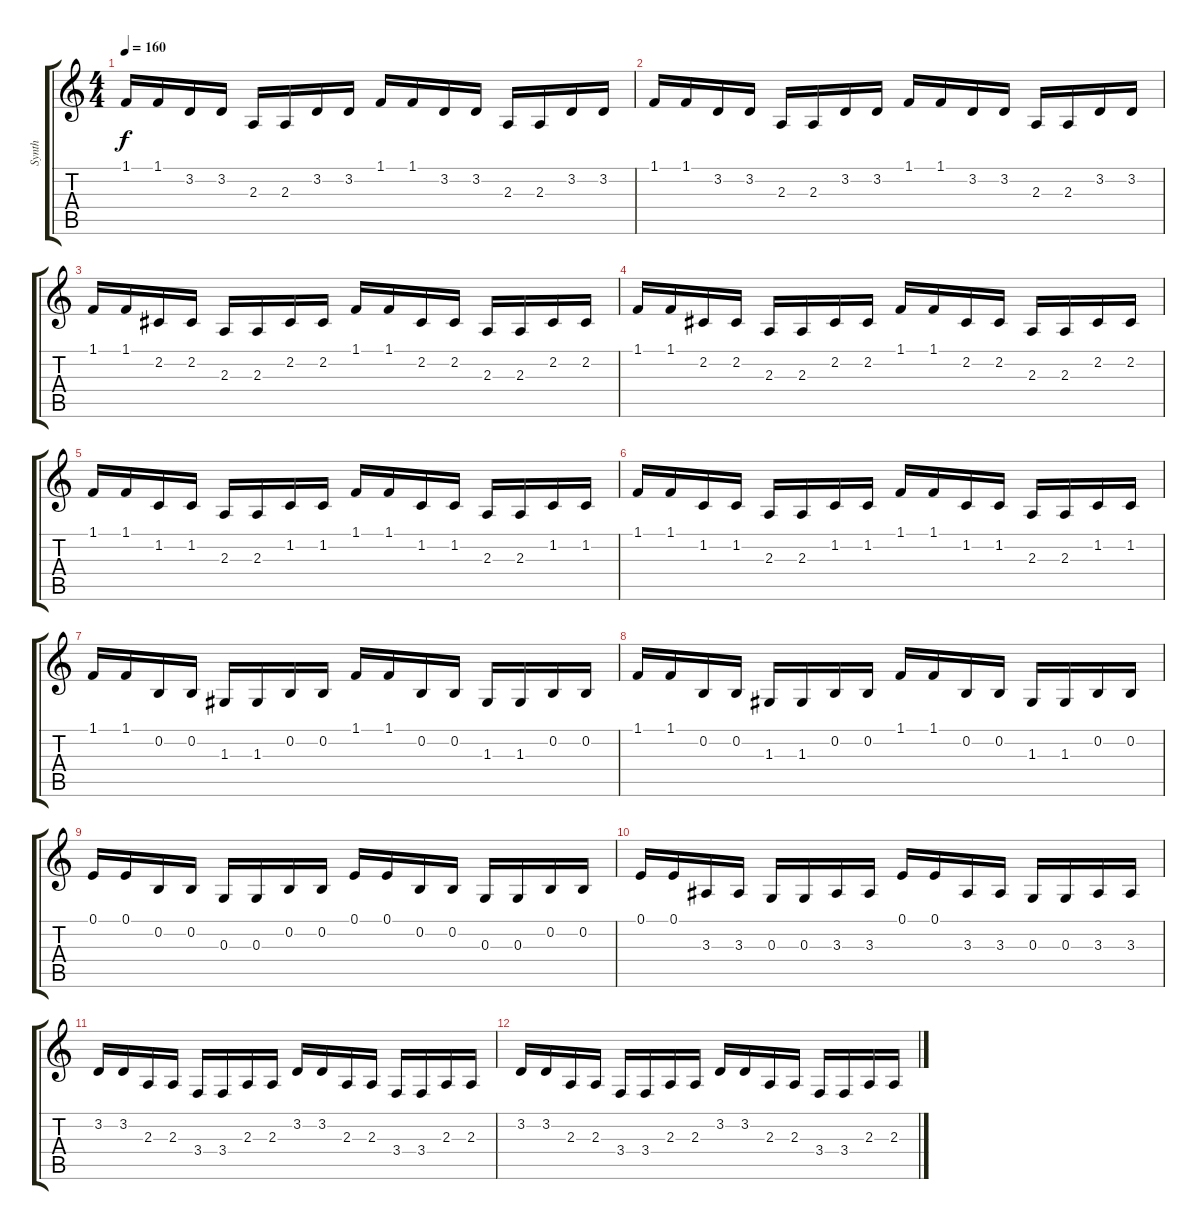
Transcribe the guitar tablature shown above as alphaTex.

\track ("Synth" "Synth") {instrument pizzicatostrings}
\staff {score tabs}
\tuning (E4 B3 G3 D3 A2 E2) {hide}
\ts (4 4)
\tempo 160
\clef g2
\ks c
1.1.16{dy f} 1.1.16 3.2.16 3.2.16 2.3.16 2.3.16 3.2.16 3.2.16 1.1.16 1.1.16 3.2.16 3.2.16 2.3.16 2.3.16 3.2.16 3.2.16 |
1.1.16 1.1.16 3.2.16 3.2.16 2.3.16 2.3.16 3.2.16 3.2.16 1.1.16 1.1.16 3.2.16 3.2.16 2.3.16 2.3.16 3.2.16 3.2.16 |
1.1.16 1.1.16 2.2.16 2.2.16 2.3.16 2.3.16 2.2.16 2.2.16 1.1.16 1.1.16 2.2.16 2.2.16 2.3.16 2.3.16 2.2.16 2.2.16 |
1.1.16 1.1.16 2.2.16 2.2.16 2.3.16 2.3.16 2.2.16 2.2.16 1.1.16 1.1.16 2.2.16 2.2.16 2.3.16 2.3.16 2.2.16 2.2.16 |
1.1.16 1.1.16 1.2.16 1.2.16 2.3.16 2.3.16 1.2.16 1.2.16 1.1.16 1.1.16 1.2.16 1.2.16 2.3.16 2.3.16 1.2.16 1.2.16 |
1.1.16 1.1.16 1.2.16 1.2.16 2.3.16 2.3.16 1.2.16 1.2.16 1.1.16 1.1.16 1.2.16 1.2.16 2.3.16 2.3.16 1.2.16 1.2.16 |
1.1.16 1.1.16 0.2.16 0.2.16 1.3.16 1.3.16 0.2.16 0.2.16 1.1.16 1.1.16 0.2.16 0.2.16 1.3.16 1.3.16 0.2.16 0.2.16 |
1.1.16 1.1.16 0.2.16 0.2.16 1.3.16 1.3.16 0.2.16 0.2.16 1.1.16 1.1.16 0.2.16 0.2.16 1.3.16 1.3.16 0.2.16 0.2.16 |
0.1.16 0.1.16 0.2.16 0.2.16 0.3.16 0.3.16 0.2.16 0.2.16 0.1.16 0.1.16 0.2.16 0.2.16 0.3.16 0.3.16 0.2.16 0.2.16 |
0.1.16 0.1.16 3.3.16 3.3.16 0.3.16 0.3.16 3.3.16 3.3.16 0.1.16 0.1.16 3.3.16 3.3.16 0.3.16 0.3.16 3.3.16 3.3.16 |
3.2.16 3.2.16 2.3.16 2.3.16 3.4.16 3.4.16 2.3.16 2.3.16 3.2.16 3.2.16 2.3.16 2.3.16 3.4.16 3.4.16 2.3.16 2.3.16 |
3.2.16 3.2.16 2.3.16 2.3.16 3.4.16 3.4.16 2.3.16 2.3.16 3.2.16 3.2.16 2.3.16 2.3.16 3.4.16 3.4.16 2.3.16 2.3.16
